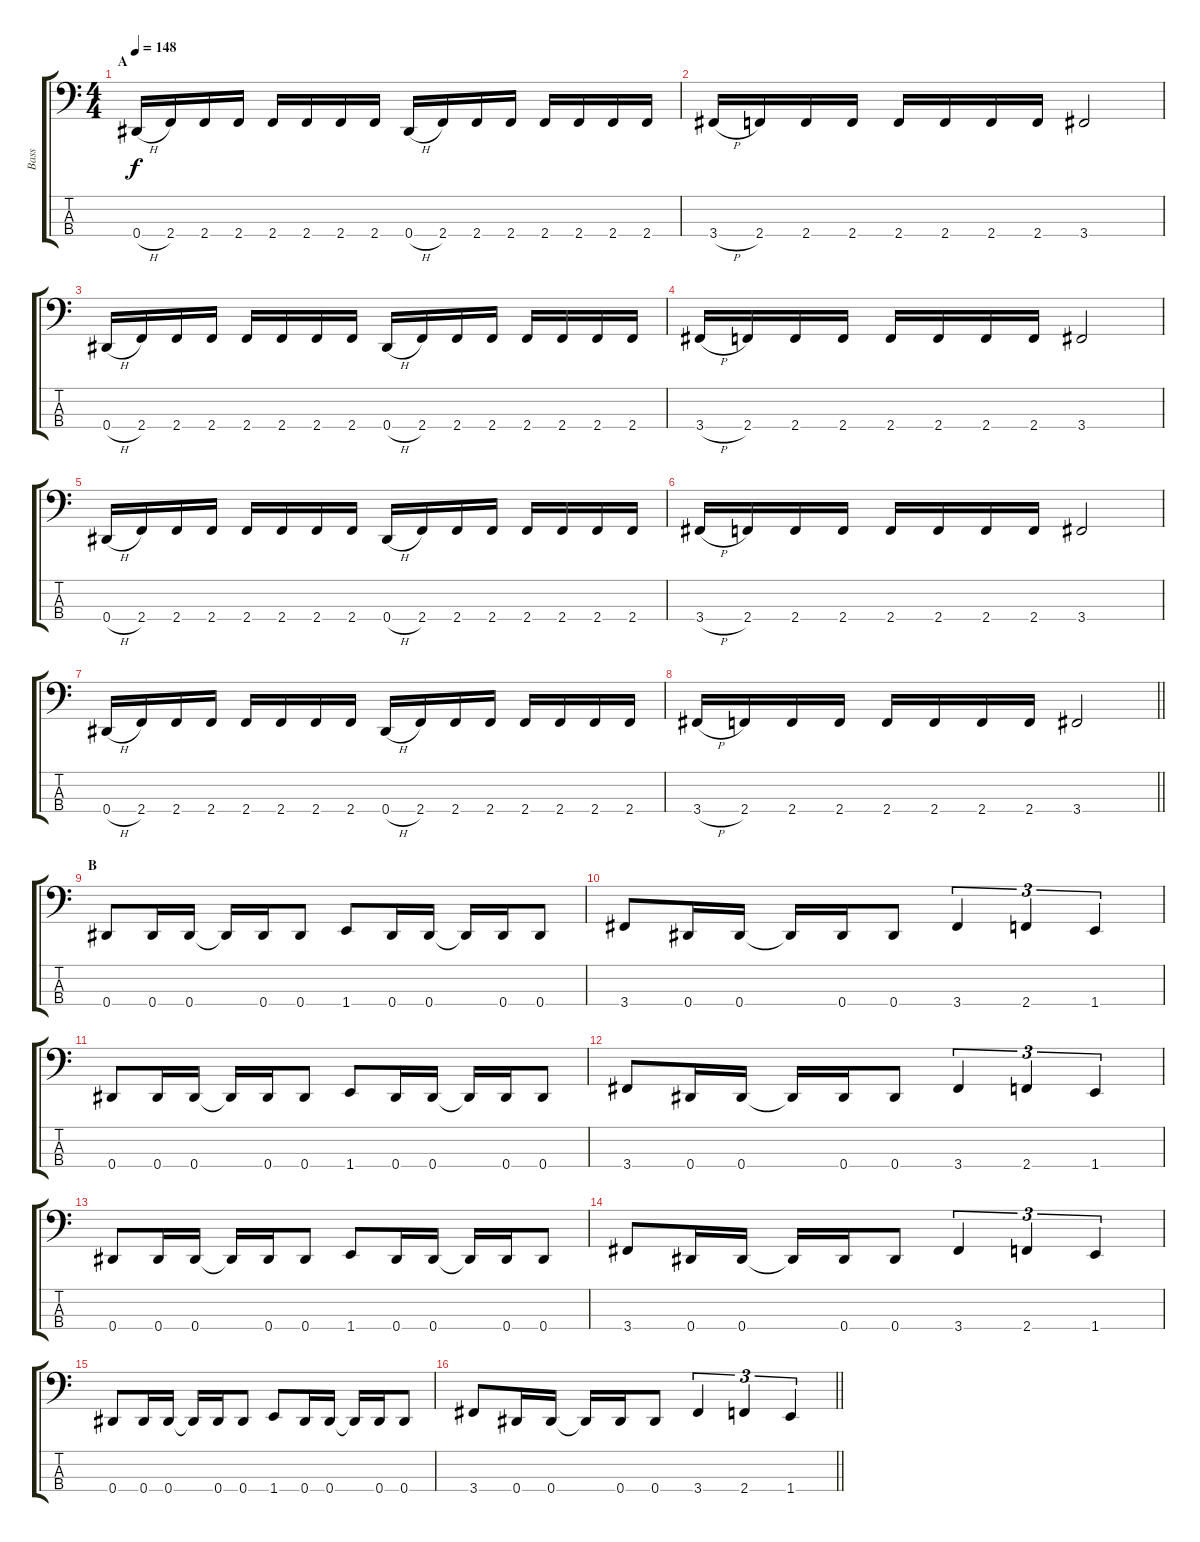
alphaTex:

\track ("Bass" "Bass") {instrument electricbassfinger}
\staff {score tabs}
\tuning (Gb2 Db2 Ab1 Eb1) {hide}
\ts (4 4)
\section ("" "A")
\tempo 148
\clef f4
\ks c
0.4{h}.16{dy f} 2.4.16 2.4.16 2.4.16 2.4.16 2.4.16 2.4.16 2.4.16 0.4{h}.16 2.4.16 2.4.16 2.4.16 2.4.16 2.4.16 2.4.16 2.4.16 |
3.4{h}.16 2.4.16 2.4.16 2.4.16 2.4.16 2.4.16 2.4.16 2.4.16 3.4.2 |
0.4{h}.16 2.4.16 2.4.16 2.4.16 2.4.16 2.4.16 2.4.16 2.4.16 0.4{h}.16 2.4.16 2.4.16 2.4.16 2.4.16 2.4.16 2.4.16 2.4.16 |
3.4{h}.16 2.4.16 2.4.16 2.4.16 2.4.16 2.4.16 2.4.16 2.4.16 3.4.2 |
0.4{h}.16 2.4.16 2.4.16 2.4.16 2.4.16 2.4.16 2.4.16 2.4.16 0.4{h}.16 2.4.16 2.4.16 2.4.16 2.4.16 2.4.16 2.4.16 2.4.16 |
3.4{h}.16 2.4.16 2.4.16 2.4.16 2.4.16 2.4.16 2.4.16 2.4.16 3.4.2 |
0.4{h}.16 2.4.16 2.4.16 2.4.16 2.4.16 2.4.16 2.4.16 2.4.16 0.4{h}.16 2.4.16 2.4.16 2.4.16 2.4.16 2.4.16 2.4.16 2.4.16 |
\barLineRight lightlight
3.4{h}.16 2.4.16 2.4.16 2.4.16 2.4.16 2.4.16 2.4.16 2.4.16 3.4.2 |
\section ("" "B")
0.4.8 0.4.16 0.4.16 0.4{t}.16 0.4.16 0.4.8 1.4.8 0.4.16 0.4.16 0.4{t}.16 0.4.16 0.4.8 |
3.4.8 0.4.16 0.4.16 0.4{t}.16 0.4.16 0.4.8 3.4.4{tu (3 2)} 2.4.4{tu (3 2)} 1.4.4{tu (3 2)} |
0.4.8 0.4.16 0.4.16 0.4{t}.16 0.4.16 0.4.8 1.4.8 0.4.16 0.4.16 0.4{t}.16 0.4.16 0.4.8 |
3.4.8 0.4.16 0.4.16 0.4{t}.16 0.4.16 0.4.8 3.4.4{tu (3 2)} 2.4.4{tu (3 2)} 1.4.4{tu (3 2)} |
0.4.8 0.4.16 0.4.16 0.4{t}.16 0.4.16 0.4.8 1.4.8 0.4.16 0.4.16 0.4{t}.16 0.4.16 0.4.8 |
3.4.8 0.4.16 0.4.16 0.4{t}.16 0.4.16 0.4.8 3.4.4{tu (3 2)} 2.4.4{tu (3 2)} 1.4.4{tu (3 2)} |
0.4.8 0.4.16 0.4.16 0.4{t}.16 0.4.16 0.4.8 1.4.8 0.4.16 0.4.16 0.4{t}.16 0.4.16 0.4.8 |
\barLineRight lightlight
3.4.8 0.4.16 0.4.16 0.4{t}.16 0.4.16 0.4.8 3.4.4{tu (3 2)} 2.4.4{tu (3 2)} 1.4.4{tu (3 2)}
